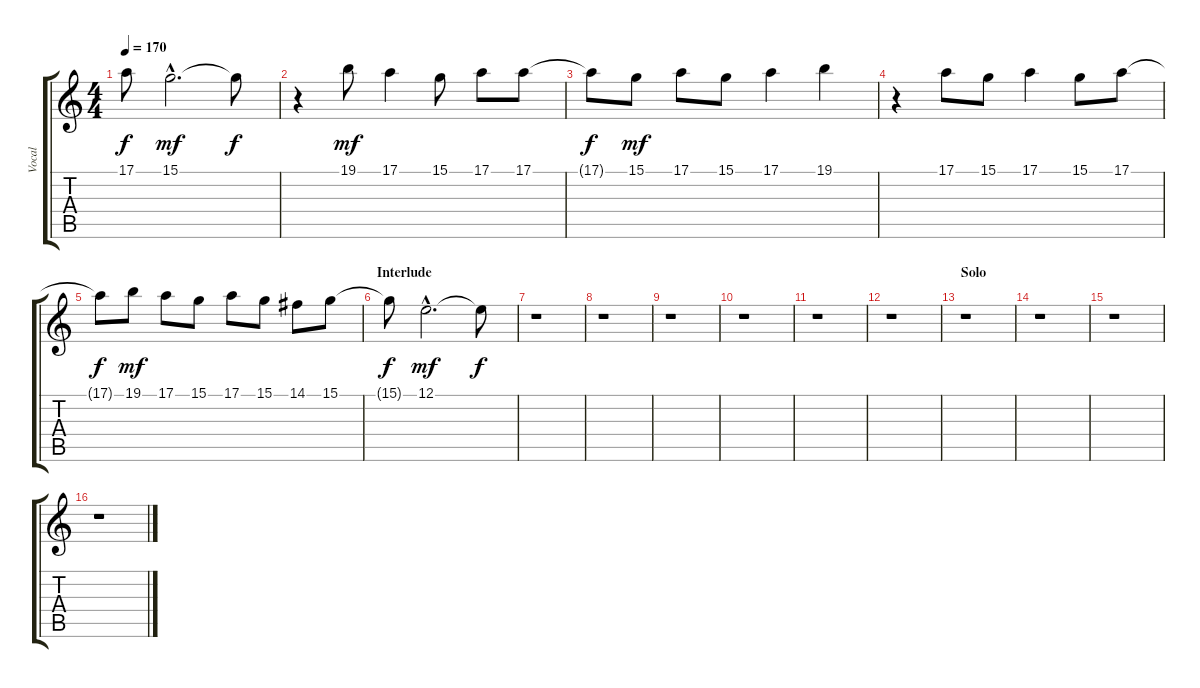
\track ("Vocal" "Vocal") {instrument harpsichord}
\staff {score tabs}
\tuning (E4 B3 G3 D3 A2 E2) {hide}
\ts (4 4)
\tempo 170
\clef g2
\ks c
17.1{t}.8{dy f} 15.1{hac}.2{d dy mf} 15.1{t}.8{dy f} |
r.4 19.1.8{dy mf} 17.1.4 15.1.8 17.1.8 17.1.8 |
17.1{t}.8{dy f} 15.1.8{dy mf} 17.1.8 15.1.8 17.1.4 19.1.4 |
r.4 17.1.8 15.1.8 17.1.4 15.1.8 17.1.8 |
17.1{t}.8{dy f} 19.1.8{dy mf} 17.1.8 15.1.8 17.1.8 15.1.8 14.1.8 15.1.8 |
\section ("" "Interlude")
15.1{t}.8{dy f} 12.1{hac}.2{d dy mf} 12.1{t}.8{dy f} |
r.1 |
r.1 |
r.1 |
r.1 |
r.1 |
r.1 |
\section ("" "Solo")
r.1 |
r.1 |
r.1 |
r.1
